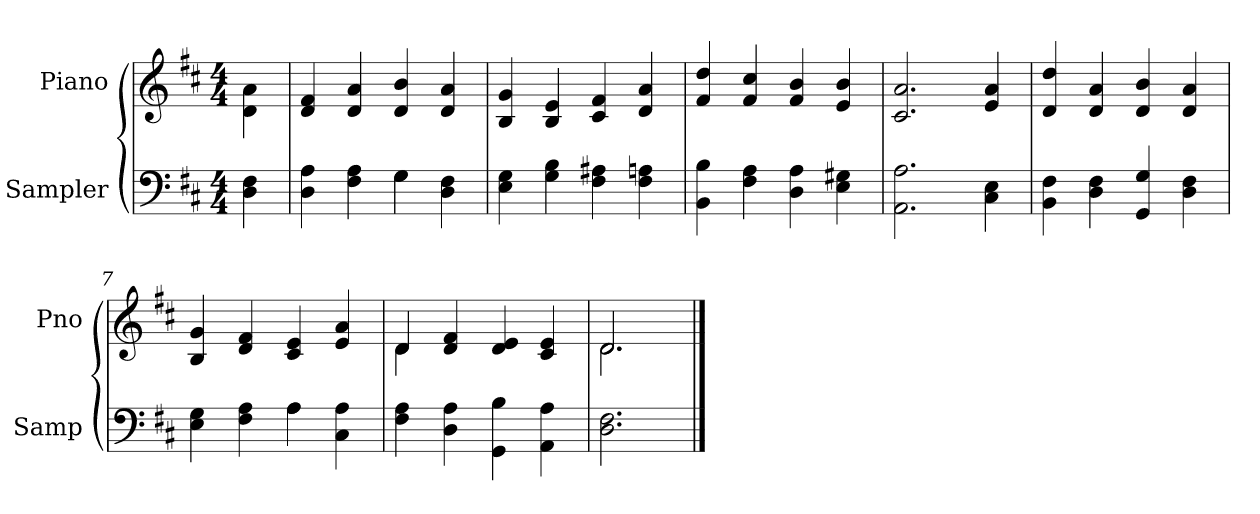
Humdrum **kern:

**kern	**kern
*part2	*part1
*staff2	*staff1
*I"Sampler	*I"Piano
*I'Samp	*I'Pno
*clefF4	*clefG2
*k[f#c#]	*k[f#c#]
*D:	*D:
*M4/4	*M4/4
=1	=1
4D 4F#	4d\ 4a\
=2	=2
*^	*
4D 4A	2ryy	4d 4f#
4F# 4A	.	4d 4a
4G\	4G	4d 4b
4D 4F#	4ryy	4d 4a
*v	*v	*
=3	=3
4E 4G	4B 4g
4G 4B	4B 4e
4F# 4A#X	4c# 4f#
4F# 4An	4d 4a
=4	=4
4BB 4B	4f# 4dd
4F# 4A	4f# 4cc#
4D 4A	4f# 4b
4E 4G#X	4e 4b
=5	=5
2.AA 2.A	2.c# 2.a
4C# 4E	4e 4a
=6	=6
4BB 4F#	4d 4dd
4D 4F#	4d 4a
4GG 4G	4d 4b
4D 4F#	4d 4a
=7	=7
*^	*
4E 4G	2ryy	4B 4g
4F# 4A	.	4d 4f#
4A\	4A	4c# 4e
4C# 4A	4ryy	4e 4a
*v	*v	*
=8	=8
*	*^
4F# 4A	4d/	4d
4D 4A	4d 4f#	2.ryy
4GG 4B	4d 4e	.
4AA 4A	4c# 4e	.
=9	=9	=9
2.D 2.F#	2.d/	2.d
*	*v	*v
==	==
*-	*-
